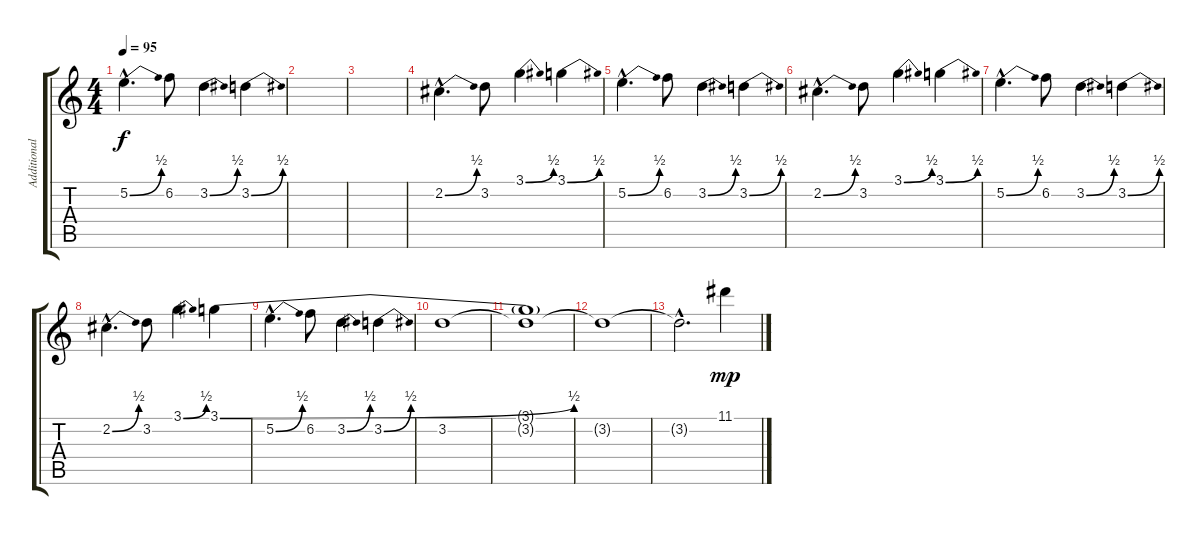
\track ("Additional guitar" "Additional") {instrument distortionguitar}
\staff {score tabs}
\tuning (E4 B3 G3 D3 A2 D2) {hide}
\ts (4 4)
\tempo 95
\clef g2
\ks c
5.2{be (bend 0 0 60 2) hac}.4{d dy f} 6.2.8 3.2{be (bend 0 0 60 2)}.4 3.2{be (bend 0 0 60 2)}.4 |
|
|
2.2{be (bend 0 0 60 2) hac}.4{d} 3.2.8 3.1{be (bend 0 0 60 2)}.4 3.1{be (bend 0 0 60 2)}.4 |
5.2{be (bend 0 0 60 2) hac}.4{d} 6.2.8 3.2{be (bend 0 0 60 2)}.4 3.2{be (bend 0 0 60 2)}.4 |
2.2{be (bend 0 0 60 2) hac}.4{d} 3.2.8 3.1{be (bend 0 0 60 2)}.4 3.1{be (bend 0 0 60 2)}.4 |
5.2{be (bend 0 0 60 2) hac}.4{d} 6.2.8 3.2{be (bend 0 0 60 2)}.4 3.2{be (bend 0 0 60 2)}.4 |
2.2{be (bend 0 0 60 2) hac}.4{d} 3.2.8 3.1{be (bend 0 0 60 2)}.4 3.1{be (bend 0 0 60 2)}.4 |
5.2{be (bend 0 0 60 2) hac}.4{d} 6.2.8 3.2{be (bend 0 0 60 2)}.4 3.2{be (bend 0 0 60 2)}.4 |
3.2.1{volume 9} |
(3.1{t} 3.2{t}).1 |
3.2{t}.1 |
3.2{hac t}.2{d} 11.1.4{dy mp}
